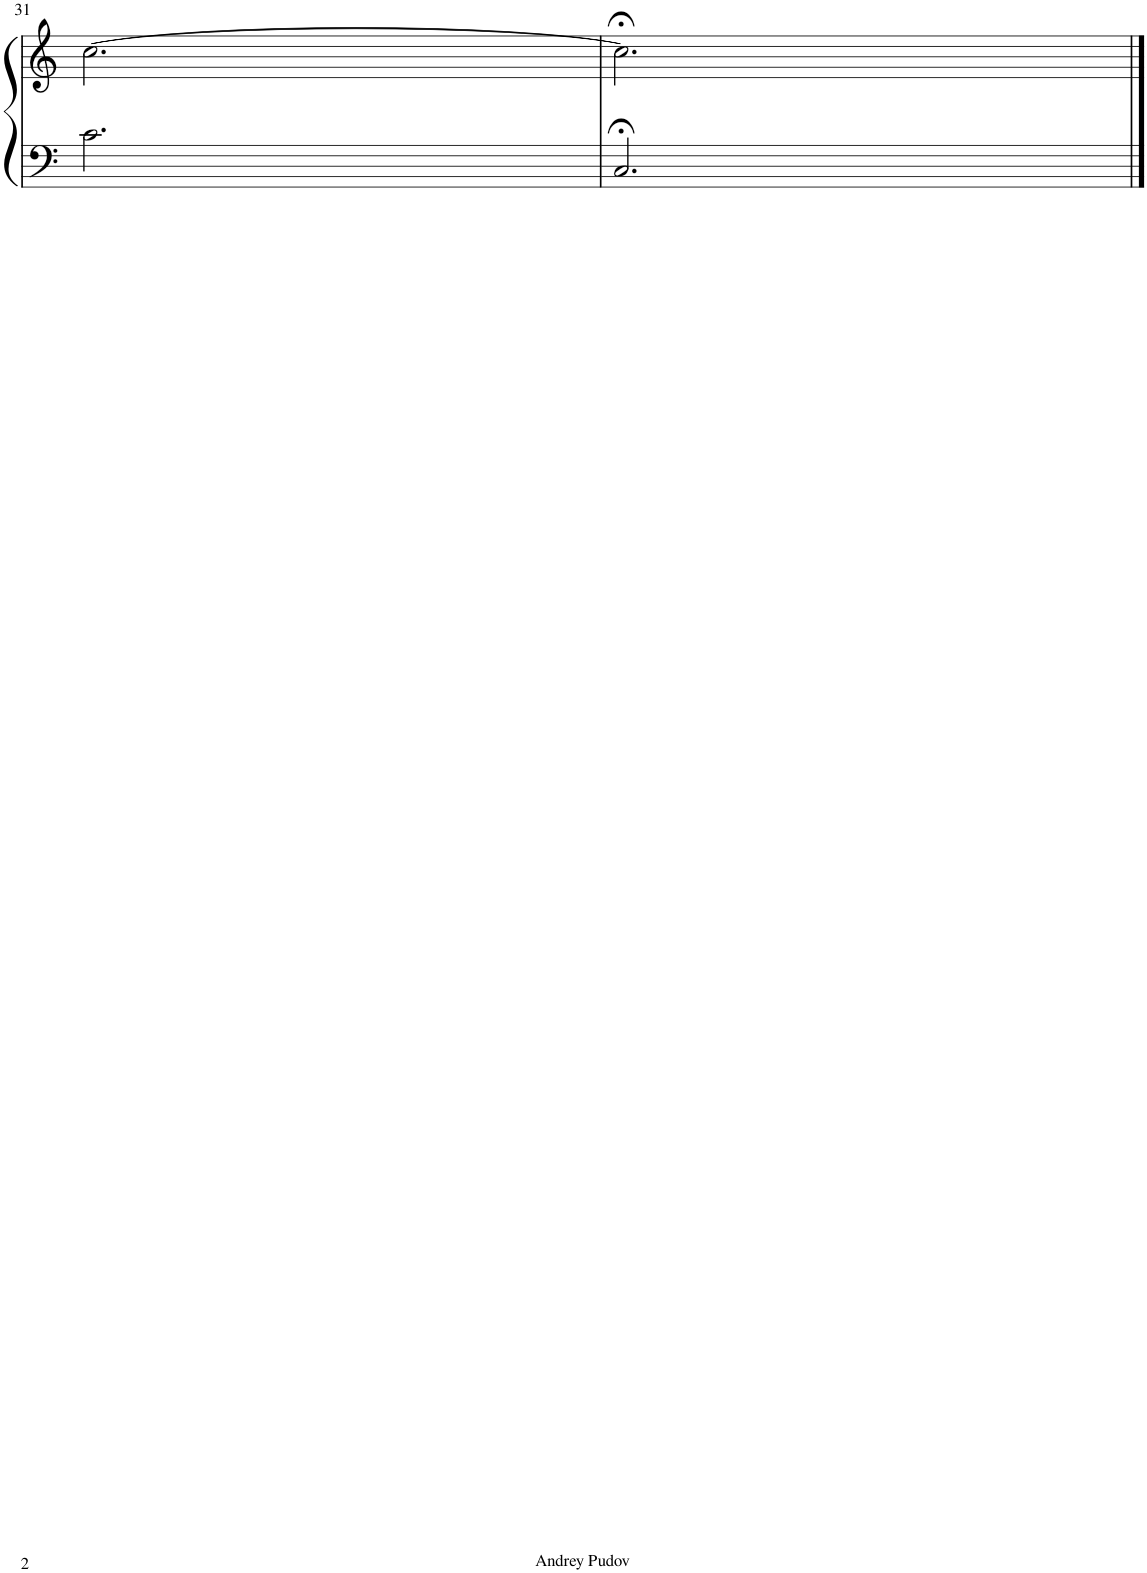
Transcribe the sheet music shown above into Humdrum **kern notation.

**kern	**kern
*part1	*part1
*staff2	*staff1
*I"Piano	*
*I'Pno.	*
!!LO:PB:g=z
*clefF4	*clefG2
*k[]	*k[]
*M3/4	*M3/4
=31	=31
2.c\	[2.cc\
=32	=32
2.C;</	2.cc;<\]
==	==
*-	*-
